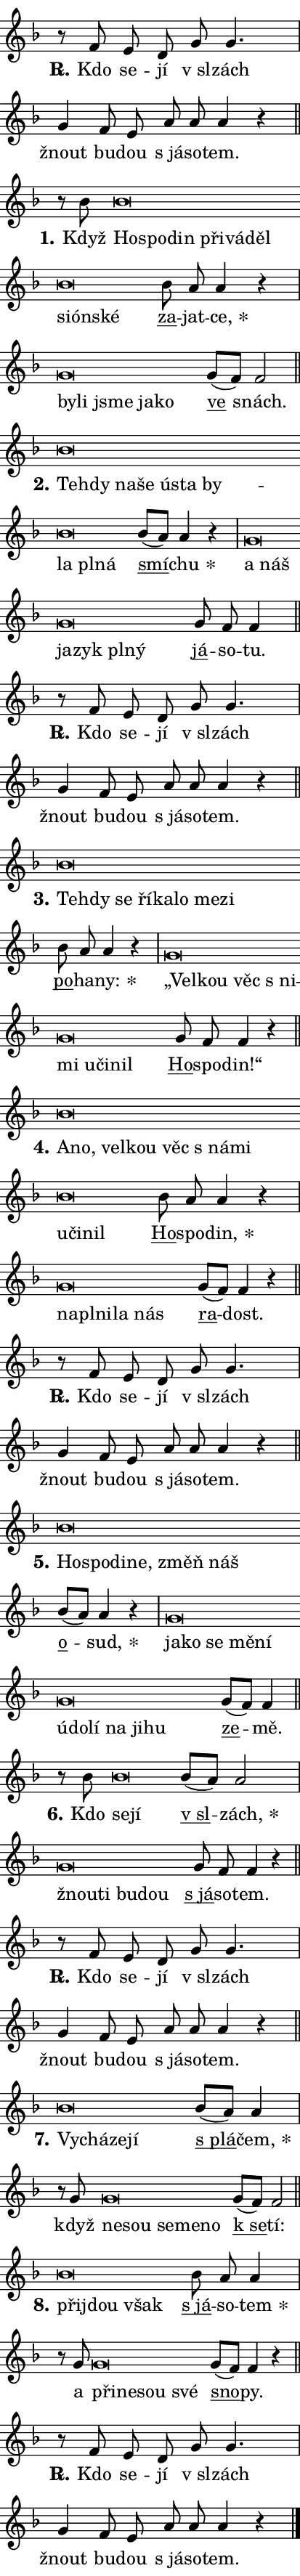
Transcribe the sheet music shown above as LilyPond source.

\version "2.24.0"
\header { tagline = "" }
\paper {
  indent = 0\cm
  top-margin = 0\cm
  right-margin = 0\cm
  bottom-margin = 0\cm
  left-margin = 0\cm
  paper-width = 7\cm
  page-breaking = #ly:one-page-breaking
  system-system-spacing.basic-distance = #11
  score-system-spacing.basic-distance = #11
  ragged-last = ##f
}


%% Author: Thomas Morley
%% https://lists.gnu.org/archive/html/lilypond-user/2020-05/msg00002.html
#(define (line-position grob)
"Returns position of @var[grob} in current system:
   @code{'start}, if at first time-step
   @code{'end}, if at last time-step
   @code{'middle} otherwise
"
  (let* ((col (ly:item-get-column grob))
         (ln (ly:grob-object col 'left-neighbor))
         (rn (ly:grob-object col 'right-neighbor))
         (col-to-check-left (if (ly:grob? ln) ln col))
         (col-to-check-right (if (ly:grob? rn) rn col))
         (break-dir-left
           (and
             (ly:grob-property col-to-check-left 'non-musical #f)
             (ly:item-break-dir col-to-check-left)))
         (break-dir-right
           (and
             (ly:grob-property col-to-check-right 'non-musical #f)
             (ly:item-break-dir col-to-check-right))))
        (cond ((eqv? 1 break-dir-left) 'start)
              ((eqv? -1 break-dir-right) 'end)
              (else 'middle))))

#(define (tranparent-at-line-position vctor)
  (lambda (grob)
  "Relying on @code{line-position} select the relevant enry from @var{vctor}.
Used to determine transparency,"
    (case (line-position grob)
      ((end) (not (vector-ref vctor 0)))
      ((middle) (not (vector-ref vctor 1)))
      ((start) (not (vector-ref vctor 2))))))

noteHeadBreakVisibility =
#(define-music-function (break-visibility)(vector?)
"Makes @code{NoteHead}s transparent relying on @var{break-visibility}"
#{
  \override NoteHead.transparent =
    #(tranparent-at-line-position break-visibility)
#})

#(define delete-ledgers-for-transparent-note-heads
  (lambda (grob)
    "Reads whether a @code{NoteHead} is transparent.
If so this @code{NoteHead} is removed from @code{'note-heads} from
@var{grob}, which is supposed to be @code{LedgerLineSpanner}.
As a result ledgers are not printed for this @code{NoteHead}"
    (let* ((nhds-array (ly:grob-object grob 'note-heads))
           (nhds-list
             (if (ly:grob-array? nhds-array)
                 (ly:grob-array->list nhds-array)
                 '()))
           ;; Relies on the transparent-property being done before
           ;; Staff.LedgerLineSpanner.after-line-breaking is executed.
           ;; This is fragile ...
           (to-keep
             (remove
               (lambda (nhd)
                 (ly:grob-property nhd 'transparent #f))
               nhds-list)))
      ;; TODO find a better method to iterate over grob-arrays, similiar
      ;; to filter/remove etc for lists
      ;; For now rebuilt from scratch
      (set! (ly:grob-object grob 'note-heads)  '())
      (for-each
        (lambda (nhd)
          (ly:pointer-group-interface::add-grob grob 'note-heads nhd))
        to-keep))))

hideNotes = {
  \noteHeadBreakVisibility #begin-of-line-visible
}
unHideNotes = {
  \noteHeadBreakVisibility #all-visible
}

% work-around for resetting accidentals
% https://lilypond.org/doc/v2.23/Documentation/notation/displaying-rhythms#unmetered-music
cadenzaMeasure = {
  \cadenzaOff
  \partial 1024 s1024
  \cadenzaOn
}

#(define-markup-command (accent layout props text) (markup?)
  "Underline accented syllable"
  (interpret-markup layout props
    #{\markup \override #'(offset . 4.3) \underline { #text }#}))

responsum = \markup \concat {
  "R" \hspace #-1.05 \path #0.1 #'((moveto 0 0.07) (lineto 0.9 0.8)) \hspace #0.05 "."
}

\layout {
    \context {
        \Staff
        \remove "Time_signature_engraver"
        \override LedgerLineSpanner.after-line-breaking = #delete-ledgers-for-transparent-note-heads
    }
    \context {
        \Voice {
            \override NoteHead.output-attributes = #'((class . "notehead"))
            \override Hairpin.height = #0.55
        }
    }
    \context {
        \Lyrics {
            \override StanzaNumber.output-attributes = #'((class . "stanzanumber"))
            \override LyricSpace.minimum-distance = #0.9
            \override LyricText.font-name = #"TeX Gyre Schola"
            \override LyricText.font-size = 1
            \override StanzaNumber.font-name = #"TeX Gyre Schola Bold"
            \override StanzaNumber.font-size = 1
        }
    }
}

% magnetic-lyrics.ily
%
%   written by
%     Jean Abou Samra <jean@abou-samra.fr>
%     Werner Lemberg <wl@gnu.org>
%
%   adapted by
%     Jiri Hon <jiri.hon@gmail.com>
%
% Version 2022-Apr-15

% https://www.mail-archive.com/lilypond-user@gnu.org/msg149350.html

#(define (Left_hyphen_pointer_engraver context)
   "Collect syllable-hyphen-syllable occurrences in lyrics and store
them in properties.  This engraver only looks to the left.  For
example, if the lyrics input is @code{foo -- bar}, it does the
following.

@itemize @bullet
@item
Set the @code{text} property of the @code{LyricHyphen} grob between
@q{foo} and @q{bar} to @code{foo}.

@item
Set the @code{left-hyphen} property of the @code{LyricText} grob with
text @q{foo} to the @code{LyricHyphen} grob between @q{foo} and
@q{bar}.
@end itemize

Use this auxiliary engraver in combination with the
@code{lyric-@/text::@/apply-@/magnetic-@/offset!} hook."
   (let ((hyphen #f)
         (text #f))
     (make-engraver
      (acknowledgers
       ((lyric-syllable-interface engraver grob source-engraver)
        (set! text grob)))
      (end-acknowledgers
       ((lyric-hyphen-interface engraver grob source-engraver)
        ;(when (not (grob::has-interface grob 'lyric-space-interface))
          (set! hyphen grob)));)
      ((stop-translation-timestep engraver)
       (when (and text hyphen)
         (ly:grob-set-object! text 'left-hyphen hyphen))
       (set! text #f)
       (set! hyphen #f)))))

#(define (lyric-text::apply-magnetic-offset! grob)
   "If the space between two syllables is less than the value in
property @code{LyricText@/.details@/.squash-threshold}, move the right
syllable to the left so that it gets concatenated with the left
syllable.

Use this function as a hook for
@code{LyricText@/.after-@/line-@/breaking} if the
@code{Left_@/hyphen_@/pointer_@/engraver} is active."
   (let ((hyphen (ly:grob-object grob 'left-hyphen #f)))
     (when hyphen
       (let ((left-text (ly:spanner-bound hyphen LEFT)))
         (when (grob::has-interface left-text 'lyric-syllable-interface)
           (let* ((common (ly:grob-common-refpoint grob left-text X))
                  (this-x-ext (ly:grob-extent grob common X))
                  (left-x-ext
                   (begin
                     ;; Trigger magnetism for left-text.
                     (ly:grob-property left-text 'after-line-breaking)
                     (ly:grob-extent left-text common X)))
                  ;; `delta` is the gap width between two syllables.
                  (delta (- (interval-start this-x-ext)
                            (interval-end left-x-ext)))
                  (details (ly:grob-property grob 'details))
                  (threshold (assoc-get 'squash-threshold details 0.2)))
             (when (< delta threshold)
               (let* (;; We have to manipulate the input text so that
                      ;; ligatures crossing syllable boundaries are not
                      ;; disabled.  For languages based on the Latin
                      ;; script this is essentially a beautification.
                      ;; However, for non-Western scripts it can be a
                      ;; necessity.
                      (lt (ly:grob-property left-text 'text))
                      (rt (ly:grob-property grob 'text))
                      (is-space (grob::has-interface hyphen 'lyric-space-interface))
                      (space (if is-space " " ""))
                      (space-markup (grob-interpret-markup grob " "))
                      (space-size (interval-length (ly:stencil-extent space-markup X)))
                      (extra-delta (if is-space space-size 0))
                      ;; Append new syllable.
                      (ltrt-space (if (and (string? lt) (string? rt))
                                (string-append lt space rt)
                                (make-concat-markup (list lt space rt))))
                      ;; Right-align `ltrt` to the right side.
                      (ltrt-space-markup (grob-interpret-markup
                               grob
                               (make-translate-markup
                                (cons (interval-length this-x-ext) 0)
                                (make-right-align-markup ltrt-space)))))
                 (begin
                   ;; Don't print `left-text`.
                   (ly:grob-set-property! left-text 'stencil #f)
                   ;; Set text and stencil (which holds all collected
                   ;; syllables so far) and shift it to the left.
                   (ly:grob-set-property! grob 'text ltrt-space)
                   (ly:grob-set-property! grob 'stencil ltrt-space-markup)
                   (ly:grob-translate-axis! grob (- (- delta extra-delta)) X))))))))))


#(define (lyric-hyphen::displace-bounds-first grob)
   ;; Make very sure this callback isn't triggered too early.
   (let ((left (ly:spanner-bound grob LEFT))
         (right (ly:spanner-bound grob RIGHT)))
     (ly:grob-property left 'after-line-breaking)
     (ly:grob-property right 'after-line-breaking)
     (ly:lyric-hyphen::print grob)))

squashThreshold = #0.4

\layout {
  \context {
    \Lyrics
    \consists #Left_hyphen_pointer_engraver
    \override LyricText.after-line-breaking =
      #lyric-text::apply-magnetic-offset!
    \override LyricHyphen.stencil = #lyric-hyphen::displace-bounds-first
    \override LyricText.details.squash-threshold = \squashThreshold
    \override LyricHyphen.minimum-distance = 0
    \override LyricHyphen.minimum-length = \squashThreshold
  }
}

squash = \override LyricText.details.squash-threshold = 9999
unSquash = \override LyricText.details.squash-threshold = \squashThreshold

left = \override LyricText.self-alignment-X = #LEFT
unLeft = \revert LyricText.self-alignment-X

starOffset = #(lambda (grob) 
                (let ((x_offset (ly:self-alignment-interface::aligned-on-x-parent grob)))
                  (if (= x_offset 0) 0 (+ x_offset 1.2))))

star = #(define-music-function (syllable)(string?)
"Append star separator at the end of a syllable"
#{
  \once \override LyricText.X-offset = #starOffset
  \lyricmode { \markup {
    #syllable
    \override #'((font-name . "TeX Gyre Schola Bold")) \hspace #0.2 \lower #0.65 \larger "*"
  } }
#})

starAccent = #(define-music-function (syllable)(string?)
"Append star separator at the end of a syllable and make accent"
#{
  \once \override LyricText.X-offset = #starOffset
  \lyricmode { \markup {
    \accent #syllable
    \override #'((font-name . "TeX Gyre Schola Bold")) \hspace #0.2 \lower #0.65 \larger "*"
  } }
#})

breath = #(define-music-function (syllable)(string?)
"Append breathing indicator at the end of a syllable"
#{
  \lyricmode { \markup { #syllable "+" } }
#})

optionalBreath = #(define-music-function (syllable)(string?)
"Append optional breathing indicator at the end of a syllable"
#{
  \lyricmode { \markup { #syllable "(+)" } }
#})


\score {
    <<
        \new Voice = "melody" { \cadenzaOn \key f \major \relative { r8 f' e d g g4. \cadenzaMeasure \bar "|" g4 f8 e a a a4 r \cadenzaMeasure \bar "||" \break } }
        \new Lyrics \lyricsto "melody" { \lyricmode { \set stanza = \responsum
Kdo se -- jí "v sl" -- zách žnout bu -- dou "s já" -- so -- tem. } }
    >>
    \layout {}
}

\score {
    <<
        \new Voice = "melody" { \cadenzaOn \key f \major \relative { r8 bes'8 bes\breve*1/16 \hideNotes \breve*1/16 \bar "" \breve*1/16 \bar "" \breve*1/16 \bar "" \breve*1/16 \bar "" \breve*1/16 \bar "" \breve*1/16 \bar "" \breve*1/16 \breve*1/16 \bar "" \unHideNotes \bar "" bes8 a a4 r \cadenzaMeasure \bar "|" g\breve*1/16 \hideNotes \breve*1/16 \bar "" \breve*1/16 \bar "" \breve*1/16 \breve*1/16 \bar "" \unHideNotes \bar "" g8[( f)] f2 \cadenzaMeasure \bar "||" \break } }
        \new Lyrics \lyricsto "melody" { \lyricmode { \set stanza = "1."
Když \left Ho -- \squash spo -- din při -- vá -- děl si -- ón -- ské \unLeft \unSquash \markup \accent za -- jat -- \star ce, \left by -- \squash li jsme ja -- ko \unLeft \unSquash \markup \accent ve snách. } }
    >>
    \layout {}
}

\score {
    <<
        \new Voice = "melody" { \cadenzaOn \key f \major \relative { bes'\breve*1/16 \hideNotes \breve*1/16 \bar "" \breve*1/16 \bar "" \breve*1/16 \bar "" \breve*1/16 \bar "" \breve*1/16 \bar "" \breve*1/16 \bar "" \breve*1/16 \bar "" \breve*1/16 \breve*1/16 \bar "" \unHideNotes \bar "" bes8[( a)] a4 r \cadenzaMeasure \bar "|" g\breve*1/16 \hideNotes \breve*1/16 \bar "" \breve*1/16 \bar "" \breve*1/16 \bar "" \breve*1/16 \breve*1/16 \bar "" \unHideNotes \bar "" g8 f f4 \cadenzaMeasure \bar "||" \break } }
        \new Lyrics \lyricsto "melody" { \lyricmode { \set stanza = "2."
\left Teh -- \squash dy na -- še ú -- sta by -- la pl -- ná \unLeft \unSquash \markup \accent smí -- \star chu \left a \squash náš ja -- zyk pl -- ný \unLeft \unSquash \markup \accent já -- so -- tu. } }
    >>
    \layout {}
}

\score {
    <<
        \new Voice = "melody" { \cadenzaOn \key f \major \relative { r8 f' e d g g4. \cadenzaMeasure \bar "|" g4 f8 e a a a4 r \cadenzaMeasure \bar "||" \break } }
        \new Lyrics \lyricsto "melody" { \lyricmode { \set stanza = \responsum
Kdo se -- jí "v sl" -- zách žnout bu -- dou "s já" -- so -- tem. } }
    >>
    \layout {}
}

\score {
    <<
        \new Voice = "melody" { \cadenzaOn \key f \major \relative { bes'\breve*1/16 \hideNotes \breve*1/16 \bar "" \breve*1/16 \bar "" \breve*1/16 \bar "" \breve*1/16 \bar "" \breve*1/16 \bar "" \breve*1/16 \breve*1/16 \bar "" \unHideNotes \bar "" bes8 a a4 r \cadenzaMeasure \bar "|" g\breve*1/16 \hideNotes \breve*1/16 \bar "" \breve*1/16 \bar "" \breve*1/16 \bar "" \breve*1/16 \bar "" \breve*1/16 \bar "" \breve*1/16 \breve*1/16 \bar "" \unHideNotes \bar "" g8 f f4 r \cadenzaMeasure \bar "||" \break } }
        \new Lyrics \lyricsto "melody" { \lyricmode { \set stanza = "3."
\left Teh -- \squash dy se ří -- ka -- lo me -- zi \unLeft \unSquash \markup \accent po -- ha -- \star ny: \left „Vel -- \squash kou věc "s ni" -- mi u -- či -- nil \unLeft \unSquash \markup \accent Ho -- spo -- din!“ } }
    >>
    \layout {}
}

\score {
    <<
        \new Voice = "melody" { \cadenzaOn \key f \major \relative { bes'\breve*1/16 \hideNotes \breve*1/16 \bar "" \breve*1/16 \bar "" \breve*1/16 \bar "" \breve*1/16 \bar "" \breve*1/16 \bar "" \breve*1/16 \bar "" \breve*1/16 \bar "" \breve*1/16 \breve*1/16 \bar "" \unHideNotes \bar "" bes8 a a4 r \cadenzaMeasure \bar "|" g\breve*1/16 \hideNotes \breve*1/16 \bar "" \breve*1/16 \bar "" \breve*1/16 \breve*1/16 \bar "" \unHideNotes \bar "" g8[( f)] f4 r \cadenzaMeasure \bar "||" \break } }
        \new Lyrics \lyricsto "melody" { \lyricmode { \set stanza = "4."
\left A -- \squash no, vel -- kou věc "s ná" -- mi u -- či -- nil \unLeft \unSquash \markup \accent Ho -- spo -- \star din, \left na -- \squash pl -- ni -- la nás \unLeft \unSquash \markup \accent ra -- dost. } }
    >>
    \layout {}
}

\score {
    <<
        \new Voice = "melody" { \cadenzaOn \key f \major \relative { r8 f' e d g g4. \cadenzaMeasure \bar "|" g4 f8 e a a a4 r \cadenzaMeasure \bar "||" \break } }
        \new Lyrics \lyricsto "melody" { \lyricmode { \set stanza = \responsum
Kdo se -- jí "v sl" -- zách žnout bu -- dou "s já" -- so -- tem. } }
    >>
    \layout {}
}

\score {
    <<
        \new Voice = "melody" { \cadenzaOn \key f \major \relative { bes'\breve*1/16 \hideNotes \breve*1/16 \bar "" \breve*1/16 \bar "" \breve*1/16 \bar "" \breve*1/16 \breve*1/16 \bar "" \unHideNotes \bar "" bes8[( a)] a4 r \cadenzaMeasure \bar "|" g\breve*1/16 \hideNotes \breve*1/16 \bar "" \breve*1/16 \bar "" \breve*1/16 \bar "" \breve*1/16 \bar "" \breve*1/16 \bar "" \breve*1/16 \bar "" \breve*1/16 \bar "" \breve*1/16 \bar "" \breve*1/16 \breve*1/16 \bar "" \unHideNotes \bar "" g8[( f)] f4 \cadenzaMeasure \bar "||" \break } }
        \new Lyrics \lyricsto "melody" { \lyricmode { \set stanza = "5."
\left Ho -- \squash spo -- di -- ne, změň náš \unLeft \unSquash \markup \accent o -- \star sud, \left ja -- \squash ko se mě -- ní ú -- do -- lí na ji -- hu \unLeft \unSquash \markup \accent ze -- mě. } }
    >>
    \layout {}
}

\score {
    <<
        \new Voice = "melody" { \cadenzaOn \key f \major \relative { r8 bes'8 bes\breve*1/16 \hideNotes \breve*1/16 \bar "" \unHideNotes \bar "" bes8[( a)] a2 \cadenzaMeasure \bar "|" g\breve*1/16 \hideNotes \breve*1/16 \bar "" \breve*1/16 \breve*1/16 \bar "" \unHideNotes \bar "" g8 f f4 r \cadenzaMeasure \bar "||" \break } }
        \new Lyrics \lyricsto "melody" { \lyricmode { \set stanza = "6."
Kdo \left se -- \squash jí \unLeft \unSquash \markup \accent "v sl" -- \star zách, \left žnou -- \squash ti bu -- dou \unLeft \unSquash \markup \accent "s já" -- so -- tem. } }
    >>
    \layout {}
}

\score {
    <<
        \new Voice = "melody" { \cadenzaOn \key f \major \relative { r8 f' e d g g4. \cadenzaMeasure \bar "|" g4 f8 e a a a4 r \cadenzaMeasure \bar "||" \break } }
        \new Lyrics \lyricsto "melody" { \lyricmode { \set stanza = \responsum
Kdo se -- jí "v sl" -- zách žnout bu -- dou "s já" -- so -- tem. } }
    >>
    \layout {}
}

\score {
    <<
        \new Voice = "melody" { \cadenzaOn \key f \major \relative { bes'\breve*1/16 \hideNotes \breve*1/16 \bar "" \breve*1/16 \breve*1/16 \bar "" \unHideNotes \bar "" bes8[( a)] a4 \cadenzaMeasure \bar "|" r8 g8 g\breve*1/16 \hideNotes \breve*1/16 \bar "" \breve*1/16 \bar "" \breve*1/16 \breve*1/16 \bar "" \unHideNotes \bar "" g8[( f)] f2 \cadenzaMeasure \bar "||" \break } }
        \new Lyrics \lyricsto "melody" { \lyricmode { \set stanza = "7."
\left Vy -- \squash chá -- ze -- jí \unLeft \unSquash \markup \accent "s plá" -- \star čem, když \left ne -- \squash sou se -- me -- no \unLeft \unSquash \markup \accent "k se" -- tí: } }
    >>
    \layout {}
}

\score {
    <<
        \new Voice = "melody" { \cadenzaOn \key f \major \relative { bes'\breve*1/16 \hideNotes \breve*1/16 \breve*1/16 \bar "" \unHideNotes \bar "" bes8 a a4 \cadenzaMeasure \bar "|" r8 g8 g\breve*1/16 \hideNotes \breve*1/16 \bar "" \breve*1/16 \breve*1/16 \bar "" \unHideNotes \bar "" g8[( f)] f4 r \cadenzaMeasure \bar "||" \break } }
        \new Lyrics \lyricsto "melody" { \lyricmode { \set stanza = "8."
\left při -- \squash jdou však \unLeft \unSquash \markup \accent "s já" -- so -- \star tem a \left při -- \squash ne -- sou své \unLeft \unSquash \markup \accent sno -- py. } }
    >>
    \layout {}
}

\score {
    <<
        \new Voice = "melody" { \cadenzaOn \key f \major \relative { r8 f' e d g g4. \cadenzaMeasure \bar "|" g4 f8 e a a a4 r \cadenzaMeasure \bar "||" \break } \bar "|." }
        \new Lyrics \lyricsto "melody" { \lyricmode { \set stanza = \responsum
Kdo se -- jí "v sl" -- zách žnout bu -- dou "s já" -- so -- tem. } }
    >>
    \layout {}
}
